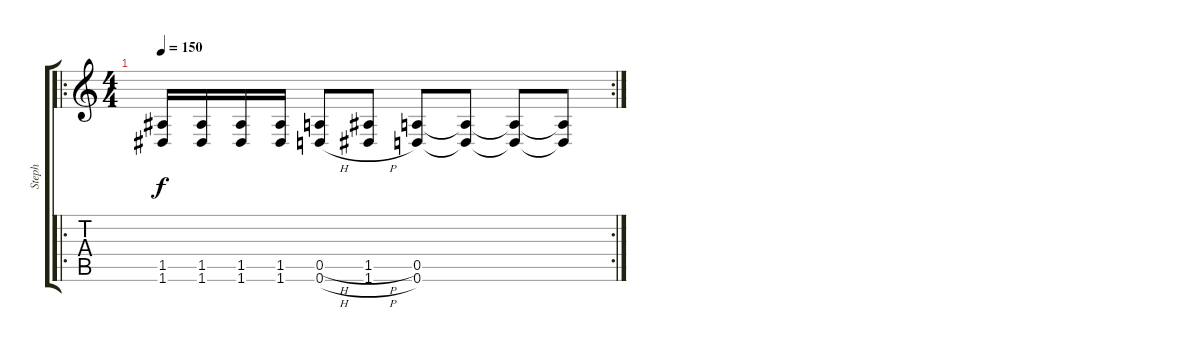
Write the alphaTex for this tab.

\track ("Steph" "Steph") {instrument distortionguitar}
\staff {score tabs}
\tuning (E4 B3 G3 D3 A2 D2) {hide}
\ro
\rc 2
\ts (4 4)
\tempo 150
\clef g2
\ks c
(1.5 1.6).16{dy f} (1.5 1.6).16 (1.5 1.6).16 (1.5 1.6).16 (0.5{h} 0.6{h}).8 (1.5{h} 1.6{h}).8 (0.5 0.6).8 (0.5{t} 0.6{t}).8 (0.5{t} 0.6{t}).8 (0.5{t} 0.6{t}).8
